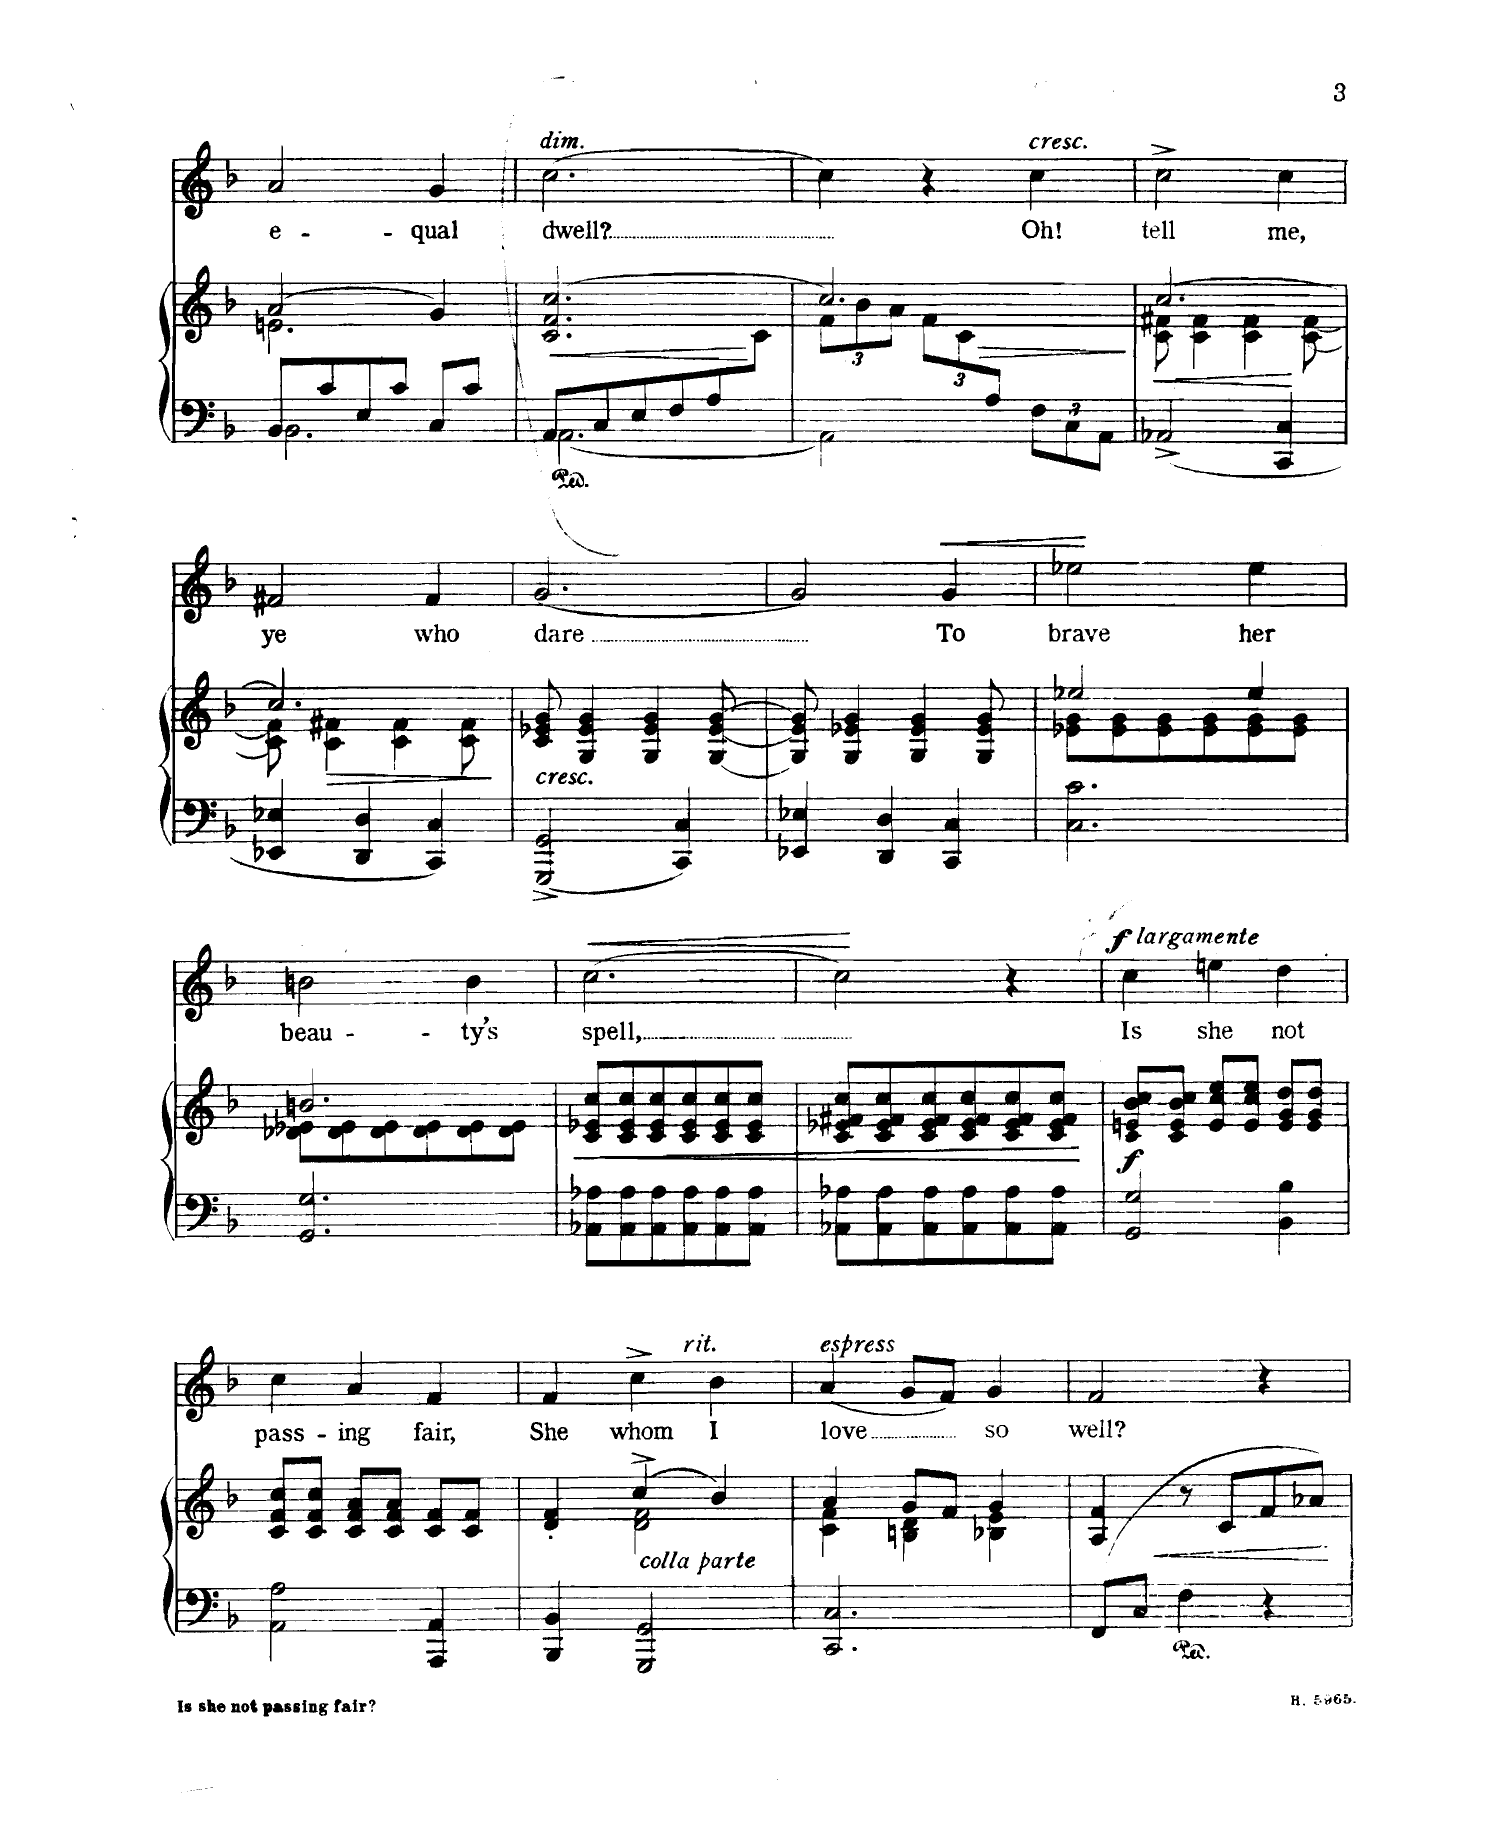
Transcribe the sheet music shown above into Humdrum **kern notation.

**kern	**kern	**dynam	**kern	**text	**dynam
*part2	*part2	*part2	*part1	*part1	*part1
*staff3	*staff2	*staff2/3	*staff1	*staff1	*staff1
*I"Piano	*	*	*I"Voice	*	*
*I'Pno	*	*	*	*	*
*clefF4	*clefG2	*	*clefG2	*	*
*k[b-]	*k[b-]	*	*k[b-]	*	*
*M3/4	*M3/4	*	*M3/4	*	*
=17	=17	=17	=17	=17	=17
*^	*^	*	*	*	*
8BB-/L	2.BB-\	(2a/	2.en\	.	2a/	e-	.
8c/	.	.	.	.	.	.	.
8E/	.	.	.	.	.	.	.
8c/J	.	.	.	.	.	.	.
8C/L	.	4g/)	.	.	4g/	-qual	.
8c/J	.	.	.	.	.	.	.
=18	=18	=18	=18	=18	=18	=18	=18
!	!	!	!	!	!LO:TX:a:i:t=dim.	!	!
!	!	!	!	!LO:HP:b=2	!	!	!
8AA/L	[2.AA\	2.c/ 2.f/ [2.cc/	8ryy	<	[2.cc\	dwell?	.
*	*	*v	*v	*	*	*	*
8C/	.	.	.	.	.	.
8E/	.	.	.	.	.	.
8F/	.	.	.	.	.	.
8A/	.	.	.	.	.	.
*	*	*^	*	*	*	*
8ryy	.	.	8c\J	.	.	.	.
=19	=19	=19	=19	=19	=19	=19	=19
*	*	*	*Xbrackettup	*	*	*	*
12%5ryy	2AA/]	2.cc/]	12f\L	.	4cc\]	.	.
.	.	.	12b-\	.	.	.	.
.	.	.	12a\J	.	.	.	.
.	.	.	12f\L	.	4r	.	.
.	.	.	12c\	.	.	.	.
12A/J	.	.	3ryy	.	.	.	.
*Xbrackettup	*	*	*	*	*	*	*
!	!	!	!	!	!LO:TX:a:i:t=cresc.	!	!
12F\L	4ryy	.	.	.	4cc\	Oh	.
12C\	.	.	.	.	.	.	.
12AA\J	.	.	.	.	.	.	.
*v	*v	*	*	*	*	*	*
*	*v	*v	*	*	*	*
.	.	[	.	.	.
=20	=20	=20	=20	=20	=20
!	!	!LO:HP:b=2	!	!	!
*	*^	*	*	*	*
2AA-X^/	[2.cc/	8c\ 8f#X\	<	2cc^\	tell	.
.	.	4c\ 4f#\	.	.	.	.
.	.	4c\ 4f#\	.	.	.	.
4CC/ 4C/	.	.	.	4cc\	me,	.
.	.	[8c\ [8f#\	.	.	.	.
=21	=21	=21	=21	=21	=21	=21
4EE-X/ 4E-X/	2.cc/]	8c\] 8f#\]	.	2f#X/	ye	.
!	!	!	!LO:HP:b	!	!	!
.	.	4c\ 4f#X\	>	.	.	.
4DD/ 4D/	.	.	.	.	.	.
.	.	4c\ 4f#\	.	.	.	.
4CC/ 4C/	.	.	.	4f#/	who	.
.	.	8c\ 8f#\	.	.	.	.
*	*v	*v	*	*	*	*
.	.	[	.	.	.
=22	=22	=22	=22	=22	=22
!	!LO:TX:b:i:t=cresc.	!	!	!	!
2GGG/ 2GG/	8c/ 8e-X/ 8g/	.	[2.g/	dare	.
.	4G/ 4e-/ 4g/	.	.	.	.
.	4G/ 4e-/ 4g/	.	.	.	.
4CC/ 4C/	.	.	.	.	.
.	[8G/ [8e-/ [8g/	.	.	.	.
=23	=23	=23	=23	=23	=23
4EE-X/ 4E-X/	8G/] 8e-/] 8g/]	.	2g/]	.	.
.	4G/ 4e-X/ 4g/	.	.	.	.
4DD/ 4D/	.	.	.	.	.
.	4G/ 4e-/ 4g/	.	.	.	.
!	!	!	!	!	!LO:HP:b
4CC/ 4C/	.	.	4g/	To	<
.	8G/ 8e-/ 8g/	.	.	.	.
.	.	.	.	.	[
=24	=24	=24	=24	=24	=24
*	*^	*	*	*	*
2.C\ 2.c\	2ee-X/	8e-X\ 8g\L	.	2ee-X\	brave	.
.	.	8e-\ 8g\	.	.	.	.
.	.	8e-\ 8g\	.	.	.	.
.	.	8e-\ 8g\	.	.	.	.
.	4ee-/	8e-\ 8g\	.	4ee-\	her	.
.	.	8e-\ 8g\J	.	.	.	.
=25	=25	=25	=25	=25	=25	=25
2.GG/ 2.G/	2.bn/	8d-X\ 8e-X\L	.	2bn\	beau-	.
.	.	8d-\ 8e-\	.	.	.	.
.	.	8d-\ 8e-\	.	.	.	.
.	.	8d-\ 8e-\	.	.	.	.
.	.	8d-\ 8e-\	.	4b\	-ty's	.
.	.	8d-\ 8e-\J	.	.	.	.
=26	=26	=26	=26	=26	=26	=26
!	!	!	!LO:HP:b	!	!	!LO:HP:b
*	*v	*v	*	*	*	*
8AA-X\ 8A-X\L	8c/ 8e-X/ 8cc/L	<	[2.cc\	spell,	<
8AA-\ 8A-\	8c/ 8e-/ 8cc/	.	.	.	.
8AA-\ 8A-\	8c/ 8e-/ 8cc/	.	.	.	.
8AA-\ 8A-\	8c/ 8e-/ 8cc/	.	.	.	.
8AA-\ 8A-\	8c/ 8e-/ 8cc/	.	.	.	.
8AA-\ 8A-\J	8c/ 8e-/ 8cc/J	.	.	.	.
.	.	.	.	.	[
=27	=27	=27	=27	=27	=27
8AA-X\ 8A-X\L	8c/ 8e-X/ 8f#X/ 8cc/L	.	2cc\]	.	.
8AA-\ 8A-\	8c/ 8e-/ 8f#/ 8cc/	.	.	.	.
8AA-\ 8A-\	8c/ 8e-/ 8f#/ 8cc/	.	.	.	.
8AA-\ 8A-\	8c/ 8e-/ 8f#/ 8cc/	.	.	.	.
8AA-\ 8A-\	8c/ 8e-/ 8f#/ 8cc/	.	4r	.	.
8AA-\ 8A-\J	8c/ 8e-/ 8f#/ 8cc/J	.	.	.	.
.	.	]	.	.	.
=28	=28	=28	=28	=28	=28
!	!	!LO:DY:b	!	!	!LO:DY:a
!	!	!	!	!	!LO:DY:n=1:a
2GG/ 2G/	8c/ 8en/ 8b-/ 8cc/L	f	4cc\	Is	f other-dynamics
.	8c/ 8e/ 8b-/ 8cc/J	.	.	.	.
.	8e/ 8cc/ 8ee/L	.	4een\	she	.
.	8e/ 8cc/ 8ee/J	.	.	.	.
4BB-\ 4B-\	8e/ 8g/ 8dd/L	.	4dd\	not	.
.	8e/ 8g/ 8dd/J	.	.	.	.
=29	=29	=29	=29	=29	=29
2AA\ 2A\	8c/ 8f/ 8cc/L	.	4cc\	pass-	.
.	8c/ 8f/ 8cc/J	.	.	.	.
.	8c/ 8e/ 8a/L	.	4a/	-ing	.
.	8c/ 8e/ 8a/J	.	.	.	.
4AAA/ 4AA/	8c/ 8f/L	.	4f/	fair,	.
.	8c/ 8f/J	.	.	.	.
=30	=30	=30	=30	=30	=30
*	*^	*	*	*	*
4BBB-/ 4BB-/	4d/' 4f/'	4ryy	.	4f/	She	.
!	!LO:TX:b:i:t=colla parte	!	!	!	!	!
2GGG/ 2GG/	(4cc/	2d\ 2f\	.	4cc^\	whom	.
!	!	!	!	!LO:TX:a:i:t=rit.	!	!
.	4b-/)	.	.	4b-\	I	.
=31	=31	=31	=31	=31	=31	=31
!	!	!	!	!LO:TX:i:t=espress.	!	!
2.CC/ 2.C/	4a/	4c\ 4f\	.	(4a/	love	.
.	8g/L	4Bn\ 4d\	.	8g/L	.	.
.	8f/J	.	.	8f/J)	.	.
.	4g/	4B-X\ 4e\	.	4g/	so	.
*	*v	*v	*	*	*	*
=32	=32	=32	=32	=32	=32
8FF/L	4A/ 4f/	.	2f/	well?	.
8C/J	.	.	.	.	.
4F\	8r	.	.	.	.
.	8c/L	.	.	.	.
4r	8f/	.	4r	.	.
.	(8a-X/J	.	.	.	.
.	.	[	.	.	.
=	=	=	=	=	=
*-	*-	*-	*-	*-	*-
